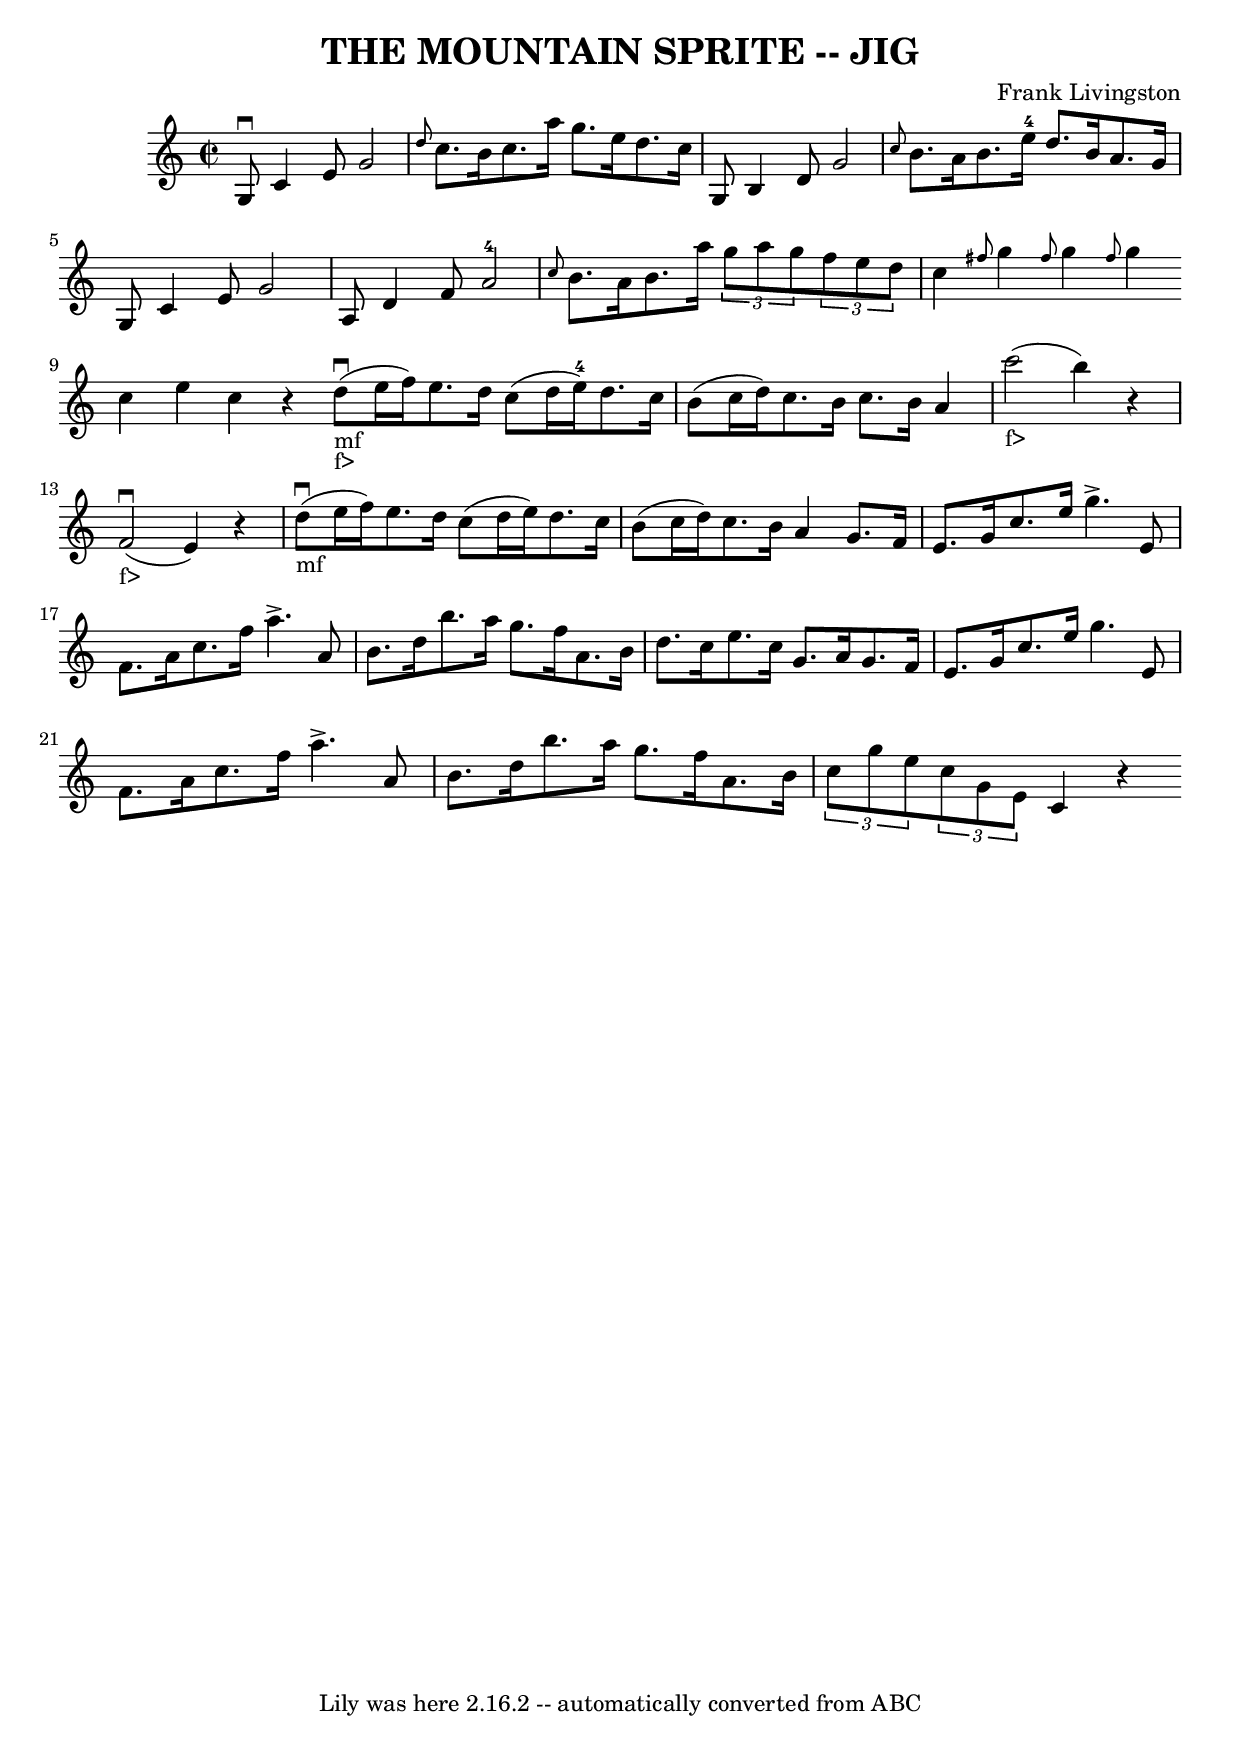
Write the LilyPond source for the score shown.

\version "2.16.2"
\include "Mammoth.ily"
\header {
  %% book = "Ryan's Mammoth Collection of Fiddle Tunes"
  composer = "Frank Livingston"
  crossRefNumber = "1"
  footnotes = ""
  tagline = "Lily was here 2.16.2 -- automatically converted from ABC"
  title = "THE MOUNTAIN SPRITE -- JIG"

}
voicedefault =  {


  \override Staff.TimeSignature #'style = #'C
  \time 2/2 
  \key c \major
 g8^\downbow c'4 e'8 g'2    |
  
  \grace { d''8  
	 } c''8. b'16 c''8. a''16 g''8. e''16    
  d''8. c''16    |
  g8 b4 d'8 g'2    |
  \grace {    
    c''8  
  } b'8. a'16 b'8. e''16-4 d''8. b'16 a'8. g'16    
  |
  g8 c'4 e'8 g'2    |
  a8 d'4 f'8 a'2 
  -4   |
  \grace { c''8  
	 } b'8. a'16 b'8. a''16    
  \times 2/3 { g''8 a''8 g''8  
	     }   \times 2/3 { f''8 e''8 d''8  
			    } 
  |
  c''4  \grace { fis''8  
	       } g''4  \grace { fis''8  
			      }   
  g''4  \grace { fis''8  
	       } g''4    \bar ":|" c''4 e''4 c''4    r4   
  \bar "|."     \bar "|:"       |
  d''8_"mf"_"f>"(^\downbow e''16    
  f''16) e''8. d''16 c''8 (d''16 e''16-4) d''8. c''16  
  |
  b'8 (c''16 d''16) c''8. b'16 c''8. b'16 a'4 
  |
  c'''2_"f>"(b''4)   r4   |
  f'2 
  _"f>"(^\downbow e'4)   r4       |
  d''8_"mf"(^\downbow e''16  
  f''16) e''8. d''16 c''8 (d''16 e''16) d''8. c''16    
  |
  b'8 (c''16 d''16) c''8. b'16 a'4 g'8. f'16    
  |
  e'8. g'16 c''8. e''16 g''4.^\accent e'8    |
  
  f'8. a'16 c''8. f''16 a''4.^\accent a'8    |
  b'8.    
  d''16 b''8. a''16 g''8. f''16 a'8. b'16    |
  d''8.   
  c''16 e''8. c''16 g'8. a'16 g'8. f'16        |
  e'8. 
  g'16 c''8. e''16 g''4. e'8    |
  f'8. a'16 c''8.   
  f''16 a''4.^\accent a'8    |
  b'8. d''16 b''8. a''16    
  g''8. f''16 a'8. b'16    |
  \times 2/3 { c''8 g''8    
	       e''8  
	     }   \times 2/3 { c''8 g'8 e'8  
			    } c'4    r4   \bar ":|"   

}

\score{
  <<

    \context Staff="default"
    {
      \voicedefault 
      
    }

  >>
  \layout {
    
  }
  \midi {
  }

}
